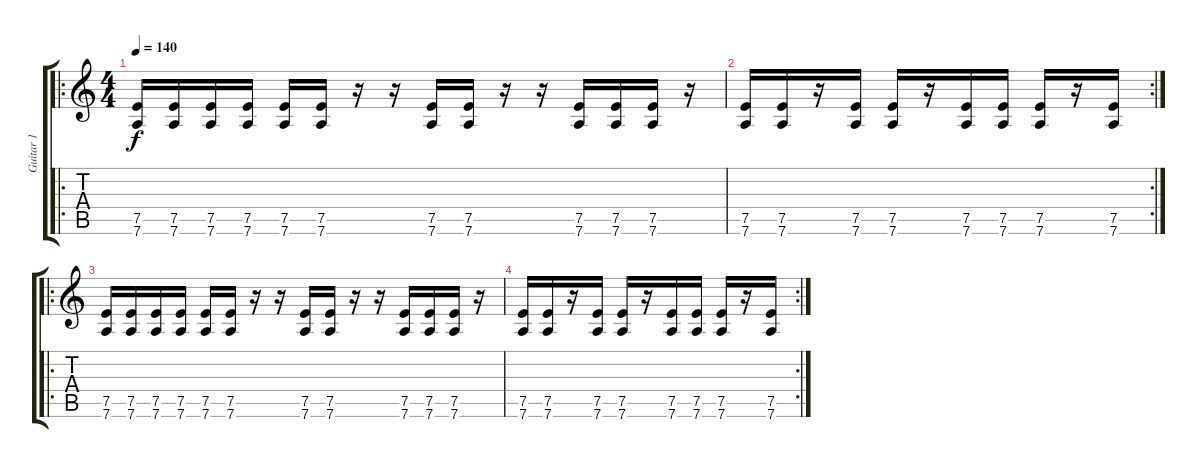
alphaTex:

\track ("Guitar 1" "Guitar 1") {instrument distortionguitar}
\staff {score tabs}
\tuning (E4 B3 G3 D3 A2 D2) {hide}
\ro
\ts (4 4)
\tempo 140
\clef g2
\ks c
(7.5 7.6).16{dy f} (7.5 7.6).16 (7.5 7.6).16 (7.5 7.6).16 (7.5 7.6).16 (7.5 7.6).16 r.16 r.16 (7.5 7.6).16 (7.5 7.6).16 r.16 r.16 (7.5 7.6).16 (7.5 7.6).16 (7.5 7.6).16 r.16 |
\rc 2
(7.5 7.6).16 (7.5 7.6).16 r.16 (7.5 7.6).16 (7.5 7.6).16 r.16 (7.5 7.6).16 (7.5 7.6).16 (7.5 7.6).16 r.16 (7.5 7.6).16 |
\ro
(7.5 7.6).16 (7.5 7.6).16 (7.5 7.6).16 (7.5 7.6).16 (7.5 7.6).16 (7.5 7.6).16 r.16 r.16 (7.5 7.6).16 (7.5 7.6).16 r.16 r.16 (7.5 7.6).16 (7.5 7.6).16 (7.5 7.6).16 r.16 |
\rc 2
(7.5 7.6).16 (7.5 7.6).16 r.16 (7.5 7.6).16 (7.5 7.6).16 r.16 (7.5 7.6).16 (7.5 7.6).16 (7.5 7.6).16 r.16 (7.5 7.6).16
